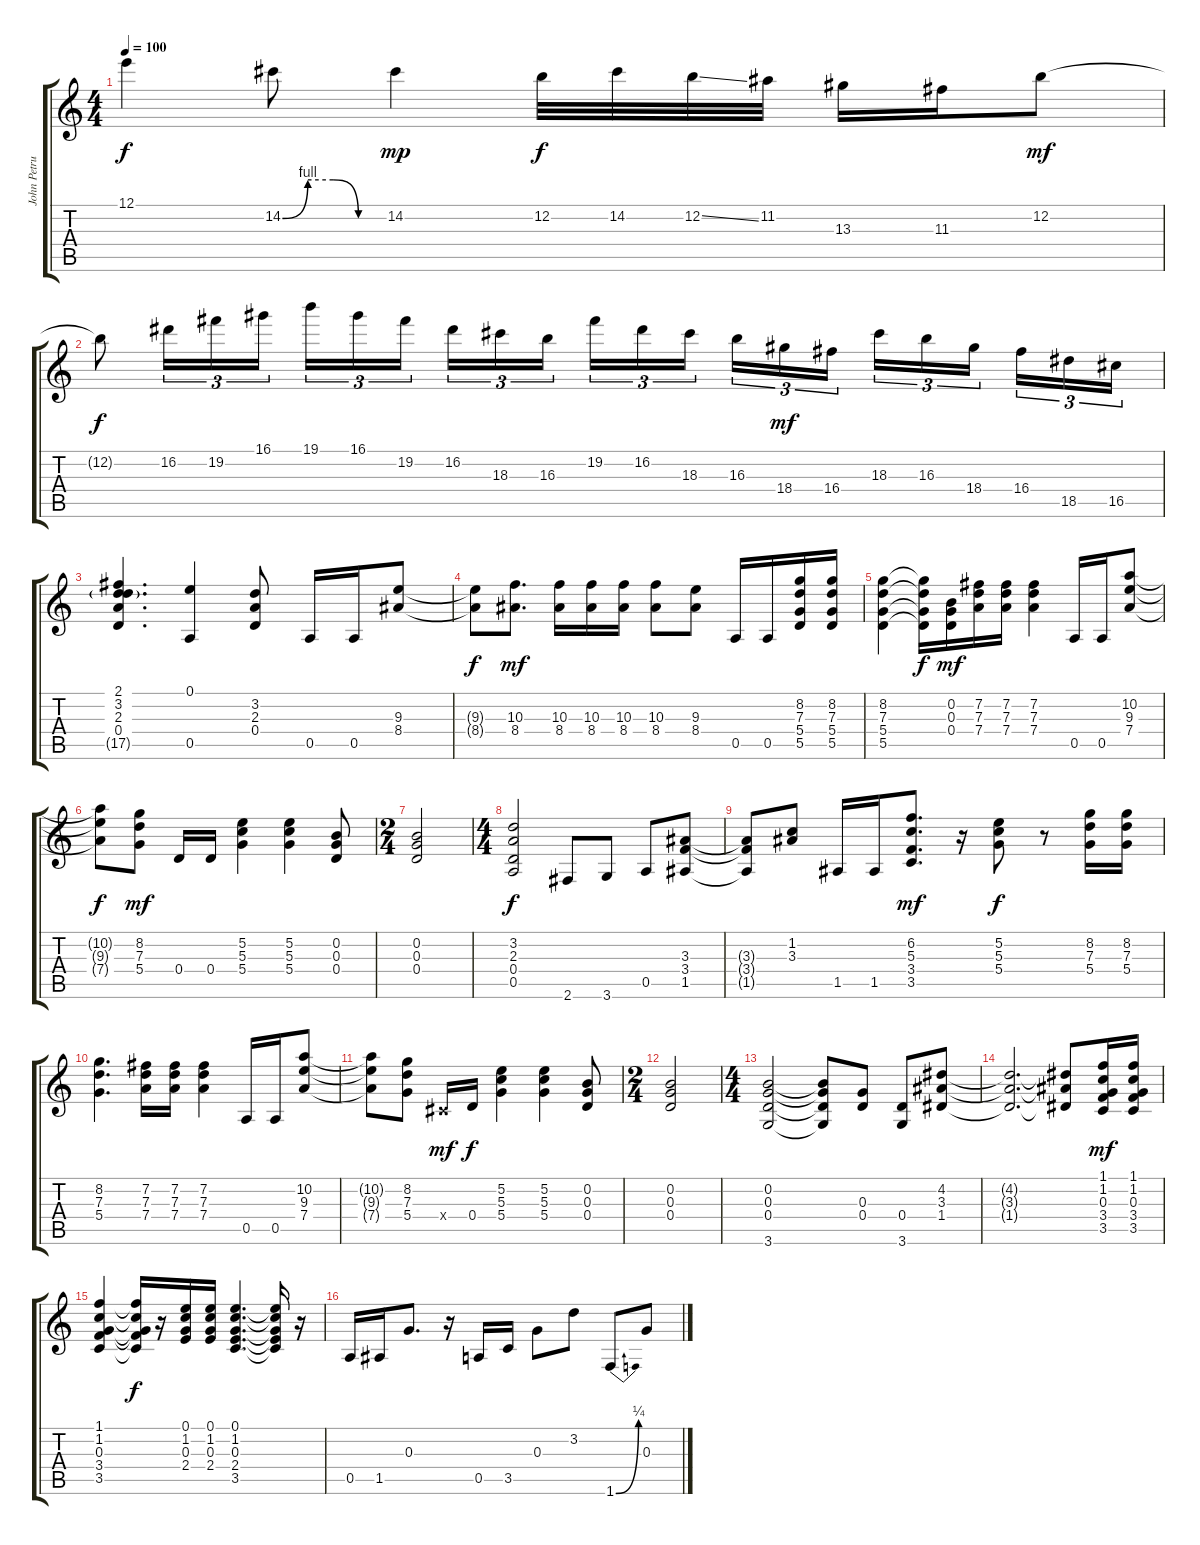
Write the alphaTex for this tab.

\track ("John Petrucci (Guitar)" "John Petru") {instrument distortionguitar}
\staff {score tabs}
\tuning (E4 B3 G3 D3 A2 E2) {hide}
\ts (4 4)
\tempo 100
\clef g2
\ks c
12.1.4{dy f} 14.2{be (custom 0 0 15 4 30 4 45 0 60 0)}.8 14.2.4{dy mp} 12.2.32{dy f} 14.2.32 12.2{ss}.32 11.2.32 13.3.16 11.3.16 12.2.8{dy mf} |
12.2{t}.8{dy f} 16.2.16{tu (3 2)} 19.2.16{tu (3 2)} 16.1.16{tu (3 2)} 19.1.16{tu (3 2)} 16.1.16{tu (3 2)} 19.2.16{tu (3 2) beam splitsecondary} 16.2.16{tu (3 2)} 18.3.16{tu (3 2)} 16.3.16{tu (3 2)} 19.2.16{tu (3 2)} 16.2.16{tu (3 2)} 18.3.16{tu (3 2) beam splitsecondary} 16.3.16{tu (3 2)} 18.4.16{tu (3 2) dy mf} 16.4.16{tu (3 2)} 18.3.16{tu (3 2)} 16.3.16{tu (3 2)} 18.4.16{tu (3 2) beam splitsecondary} 16.4.16{tu (3 2)} 18.5.16{tu (3 2)} 16.5.16{tu (3 2)} |
(2.1 3.2 2.3 0.4 17.5{g}).4{d volume 16 instrument overdrivenguitar} (0.1 0.5).4 (3.2 2.3 0.4).8 0.5.16 0.5.16 (9.3 8.4).8 |
(9.3{t} 8.4{t}).8{dy f} (10.3 8.4).8{d dy mf} (10.3 8.4).16 (10.3 8.4).16 (10.3 8.4).16 (10.3 8.4).8 (9.3 8.4).8 0.5.16 0.5.16 (8.2 7.3 5.4 5.5).16 (8.2 7.3 5.4 5.5).16 |
(8.2 7.3 5.4 5.5).4 (8.2{t} 7.3{t} 5.4{t} 5.5{t}).16{dy f} (0.2 0.3 0.4).16{dy mf} (7.2 7.3 7.4).16 (7.2 7.3 7.4).16 (7.2 7.3 7.4).4 0.5.16 0.5.16 (10.2 9.3 7.4).8 |
(10.2{t} 9.3{t} 7.4{t}).8{dy f} (8.2 7.3 5.4).8{dy mf} 0.4.16 0.4.16 (5.2 5.3 5.4).4 (5.2 5.3 5.4).4 (0.2 0.3 0.4).8 |
\ts (2 4)
(0.2 0.3 0.4).2 |
\ts (4 4)
(3.2 2.3 0.4 0.5).2{dy f} 2.6.8 3.6.8 0.5.8 (3.3 3.4 1.5).8 |
(3.3{t} 3.4{t} 1.5{t}).8 (1.2 3.3).8 1.5.16 1.5.16 (6.2 5.3 3.4 3.5).8{d dy mf} r.16 (5.2 5.3 5.4).8{dy f} r.8 (8.2 7.3 5.4).16 (8.2 7.3 5.4).16 |
(8.2 7.3 5.4).4{d} (7.2 7.3 7.4).16 (7.2 7.3 7.4).16 (7.2 7.3 7.4).4 0.5.16 0.5.16 (10.2 9.3 7.4).8 |
(10.2{t} 9.3{t} 7.4{t}).8 (8.2 7.3 5.4).8 -1.4{x}.16{dy mf} 0.4.16{dy f} (5.2 5.3 5.4).4 (5.2 5.3 5.4).4 (0.2 0.3 0.4).8 |
\ts (2 4)
(0.2 0.3 0.4).2 |
\ts (4 4)
(0.2 0.3 0.4 3.6).2{volume 16 instrument electricguitarclean} (0.2{t} 0.3{t} 0.4{t} 3.6{t}).8 (0.3 0.4).8 (0.4 3.6).8 (4.2 3.3 1.4).8 |
(4.2{t} 3.3{t} 1.4{t}).2{d} (4.2{t} 3.3{t} 1.4{t}).8 (1.1 1.2 0.3 3.4 3.5).16{dy mf} (1.1 1.2 0.3 3.4 3.5).16 |
(1.1 1.2 0.3 3.4 3.5).4 (1.1{t} 1.2{t} 0.3{t} 3.4{t} 3.5{t}).16{dy f} r.16 (0.1 1.2 0.3 2.4).16 (0.1 1.2 0.3 2.4).16 (0.1 1.2 0.3 2.4 3.5).4{d} (0.1{t} 1.2{t} 0.3{t} 2.4{t} 3.5{t}).16 r.16 |
0.5.16 1.5.16 0.3.8{d} r.16 0.5.16 3.5.16 0.3.8 3.2.8 1.6{be (bend 0 0 60 1)}.8 0.3.8
